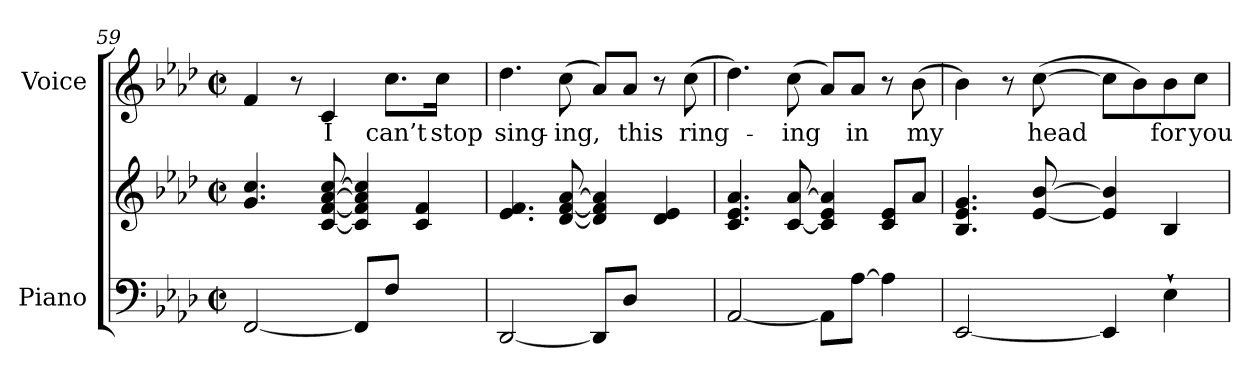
**kern	**kern	**kern	**text
*part2	*part2	*part1	*part1
*staff3	*staff2	*staff1	*staff1
*I"Piano	*	*I"Voice	*
*I'Pno	*	*I'V	*
!!LO:LB:g=z
*clefF4	*clefG2	*clefG2	*
*k[b-e-a-d-]	*k[b-e-a-d-]	*k[b-e-a-d-]	*
*M2/2	*M2/2	*M2/2	*
*met(c|)	*met(c|)	*met(c|)	*
=59	=59	=59	=59
[<2FF/	4.g/ 4.cc/	4f/	.
.	.	8r	.
!	!	!	!LO:LY:b
.	[<8c/ [<8f/ [<8a-/ [>8cc/	4c/	I
8FF/L]	4c/] 4f/] 4a-/] 4cc/]	.	.
!	!	!	!LO:LY:b
8F/J	.	8.cc\L	can’t
4ryy	4c/ 4f/	.	.
!	!	!	!LO:LY:b
.	.	16cc\Jk	stop
.	.	8ryy	.
=60	=60	=60	=60
!	!	!	!LO:LY:b
[<2DD-/	4.e-/ 4.f/	4.dd-\	sing-
!	!	!	!LO:LY:b
.	[<8d-/ [<8f/ [>8a-/	(>8cc\	-ing,
8DD-/L]	4d-/] 4f/] 4a-/]	8a-/L)	.
!	!	!	!LO:LY:b
8D-/J	.	8a-/J	this
4ryy	4d-/ 4e-/	8r	.
!	!	!	!LO:LY:b
.	.	(>8cc\	ring-
=61	=61	=61	=61
[>2AA-/	4.c/ 4.e-/ 4.a-/	4.dd-\)	.
!	!	!	!LO:LY:b
.	[<8c/ [>8a-/	(>8cc\	-ing
8AA-\L]	4c/] 4e-/ 4a-/]	8a-/L)	.
!	!	!	!LO:LY:b
[>8A-\J	.	8a-/J	in
4A-\]	8c/ 8e-/L	8r	.
!	!	!	!LO:LY:b
.	8a-/J	(>8b-\	my
!!LO:LB:g=z
=62	=62	=62	=62
[<2EE-/	4.B-/ 4.e-/ 4.g/	4b-\)	.
.	.	8r	.
!	!	!	!LO:LY:b
.	[<8e-/ [>8b-/	(>[>8cc\	head
4EE-/]	4e-/] 4b-/]	8cc\L]	.
.	.	8b-\)	.
!	!	!	!LO:LY:b
4E-`>\	4B-/	8b-\	for
!	!	!	!LO:LY:b
.	.	8cc\J	you
=	=	=	=
*-	*-	*-	*-
